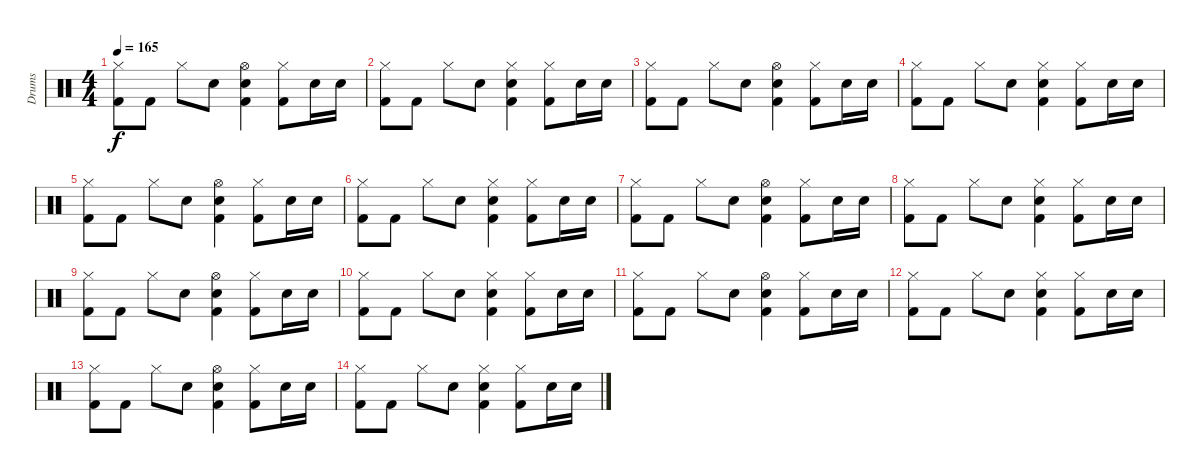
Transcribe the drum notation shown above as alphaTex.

\track ("Drums" "Drums") {instrument percussion}
\staff {score}
\articulation defaults
\ts (4 4)
\tempo 165
\clef neutral
\ks c
("Hi-Hat (closed)" "Kick (hit) 2").8{dy f} "Kick (hit) 2".8 "Hi-Hat (closed)".8 "Electric Snare (hit)".8 ("Hi-Hat (open)" "Electric Snare (hit)" "Kick (hit) 2").4 ("Hi-Hat (closed)" "Kick (hit) 2").8 "Electric Snare (hit)".16 "Electric Snare (hit)".16 |
("Hi-Hat (closed)" "Kick (hit) 2").8 "Kick (hit) 2".8 "Hi-Hat (closed)".8 "Electric Snare (hit)".8 ("Hi-Hat (closed)" "Electric Snare (hit)" "Kick (hit) 2").4 ("Hi-Hat (closed)" "Kick (hit) 2").8 "Electric Snare (hit)".16 "Electric Snare (hit)".16 |
("Hi-Hat (closed)" "Kick (hit) 2").8 "Kick (hit) 2".8 "Hi-Hat (closed)".8 "Electric Snare (hit)".8 ("Hi-Hat (open)" "Electric Snare (hit)" "Kick (hit) 2").4 ("Hi-Hat (closed)" "Kick (hit) 2").8 "Electric Snare (hit)".16 "Electric Snare (hit)".16 |
("Hi-Hat (closed)" "Kick (hit) 2").8 "Kick (hit) 2".8 "Hi-Hat (closed)".8 "Electric Snare (hit)".8 ("Hi-Hat (closed)" "Electric Snare (hit)" "Kick (hit) 2").4 ("Hi-Hat (closed)" "Kick (hit) 2").8 "Electric Snare (hit)".16 "Electric Snare (hit)".16 |
("Hi-Hat (closed)" "Kick (hit) 2").8 "Kick (hit) 2".8 "Hi-Hat (closed)".8 "Electric Snare (hit)".8 ("Hi-Hat (open)" "Electric Snare (hit)" "Kick (hit) 2").4 ("Hi-Hat (closed)" "Kick (hit) 2").8 "Electric Snare (hit)".16 "Electric Snare (hit)".16 |
("Hi-Hat (closed)" "Kick (hit) 2").8 "Kick (hit) 2".8 "Hi-Hat (closed)".8 "Electric Snare (hit)".8 ("Hi-Hat (closed)" "Electric Snare (hit)" "Kick (hit) 2").4 ("Hi-Hat (closed)" "Kick (hit) 2").8 "Electric Snare (hit)".16 "Electric Snare (hit)".16 |
("Hi-Hat (closed)" "Kick (hit) 2").8 "Kick (hit) 2".8 "Hi-Hat (closed)".8 "Electric Snare (hit)".8 ("Hi-Hat (open)" "Electric Snare (hit)" "Kick (hit) 2").4 ("Hi-Hat (closed)" "Kick (hit) 2").8 "Electric Snare (hit)".16 "Electric Snare (hit)".16 |
("Hi-Hat (closed)" "Kick (hit) 2").8 "Kick (hit) 2".8 "Hi-Hat (closed)".8 "Electric Snare (hit)".8 ("Hi-Hat (closed)" "Electric Snare (hit)" "Kick (hit) 2").4 ("Hi-Hat (closed)" "Kick (hit) 2").8 "Electric Snare (hit)".16 "Electric Snare (hit)".16 |
("Hi-Hat (closed)" "Kick (hit) 2").8 "Kick (hit) 2".8 "Hi-Hat (closed)".8 "Electric Snare (hit)".8 ("Hi-Hat (open)" "Electric Snare (hit)" "Kick (hit) 2").4 ("Hi-Hat (closed)" "Kick (hit) 2").8 "Electric Snare (hit)".16 "Electric Snare (hit)".16 |
("Hi-Hat (closed)" "Kick (hit) 2").8 "Kick (hit) 2".8 "Hi-Hat (closed)".8 "Electric Snare (hit)".8 ("Hi-Hat (closed)" "Electric Snare (hit)" "Kick (hit) 2").4 ("Hi-Hat (closed)" "Kick (hit) 2").8 "Electric Snare (hit)".16 "Electric Snare (hit)".16 |
("Hi-Hat (closed)" "Kick (hit) 2").8 "Kick (hit) 2".8 "Hi-Hat (closed)".8 "Electric Snare (hit)".8 ("Hi-Hat (open)" "Electric Snare (hit)" "Kick (hit) 2").4 ("Hi-Hat (closed)" "Kick (hit) 2").8 "Electric Snare (hit)".16 "Electric Snare (hit)".16 |
("Hi-Hat (closed)" "Kick (hit) 2").8 "Kick (hit) 2".8 "Hi-Hat (closed)".8 "Electric Snare (hit)".8 ("Hi-Hat (closed)" "Electric Snare (hit)" "Kick (hit) 2").4 ("Hi-Hat (closed)" "Kick (hit) 2").8 "Electric Snare (hit)".16 "Electric Snare (hit)".16 |
("Hi-Hat (closed)" "Kick (hit) 2").8 "Kick (hit) 2".8 "Hi-Hat (closed)".8 "Electric Snare (hit)".8 ("Hi-Hat (open)" "Electric Snare (hit)" "Kick (hit) 2").4 ("Hi-Hat (closed)" "Kick (hit) 2").8 "Electric Snare (hit)".16 "Electric Snare (hit)".16 |
("Hi-Hat (closed)" "Kick (hit) 2").8 "Kick (hit) 2".8 "Hi-Hat (closed)".8 "Electric Snare (hit)".8 ("Hi-Hat (closed)" "Electric Snare (hit)" "Kick (hit) 2").4 ("Hi-Hat (closed)" "Kick (hit) 2").8 "Electric Snare (hit)".16 "Electric Snare (hit)".16
